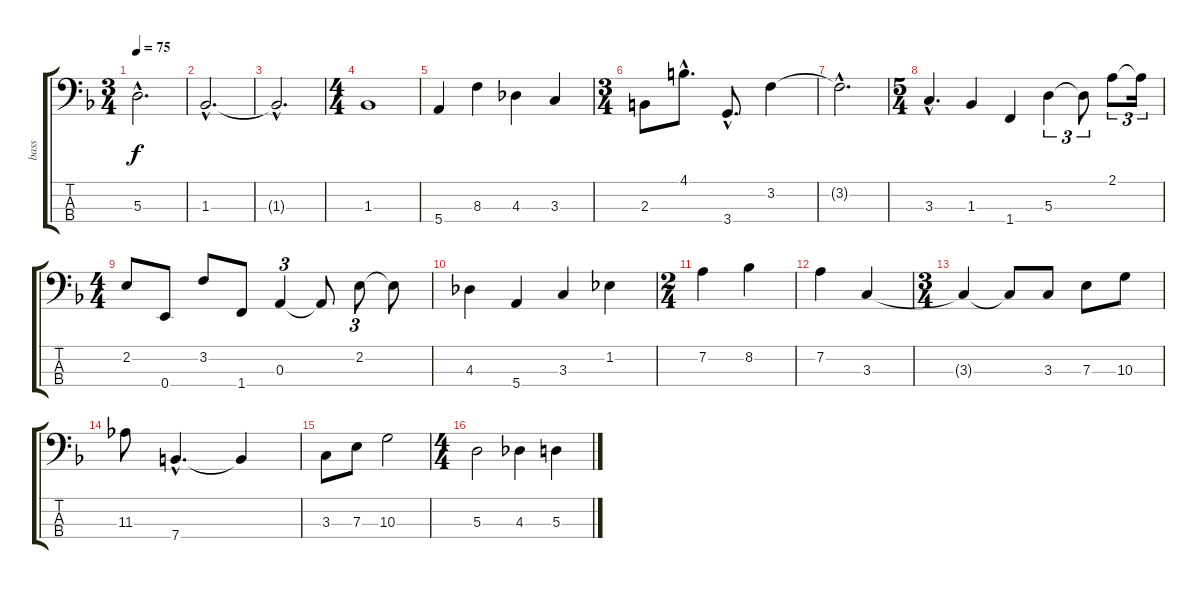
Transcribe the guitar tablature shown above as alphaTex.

\track ("bass" "bass") {instrument acousticbass}
\staff {score tabs}
\tuning (G2 D2 A1 E1) {hide}
\ts (3 4)
\tempo 75
\clef f4
\ks f
5.3{hac t}.2{d dy f} |
1.3{hac}.2{d} |
1.3{hac t}.2{d} |
\ts (4 4)
1.3.1 |
5.4.4 8.3.4 4.3.4 3.3.4 |
\ts (3 4)
2.3.8 4.1{hac}.8{d} 3.4{hac}.8{d} 3.2.4 |
3.2{hac t}.2{d} |
\ts (5 4)
3.3{hac}.4{d} 1.3.4 1.4.4 5.3.4{tu (3 2)} 5.3{t}.8{tu (3 2)} 2.1.8{tu (3 2)} 2.1{t}.16{tu (3 2)} |
\ts (4 4)
2.2.8 0.4.8 3.2.8 1.4.8 0.3.4{tu (3 2)} 0.3{t}.8 2.2.8{tu (3 2)} 2.2{t}.8 |
4.3.4 5.4.4 3.3.4 1.2.4 |
\ts (2 4)
7.2.4 8.2.4 |
7.2.4 3.3.4 |
\ts (3 4)
3.3{t}.4 3.3{t}.8 3.3.8 7.3.8 10.3.8 |
11.3.8 7.4{hac}.4{d} 7.4{t}.4 |
3.3.8 7.3.8 10.3.2 |
\ts (4 4)
5.3.2 4.3.4 5.3.4
